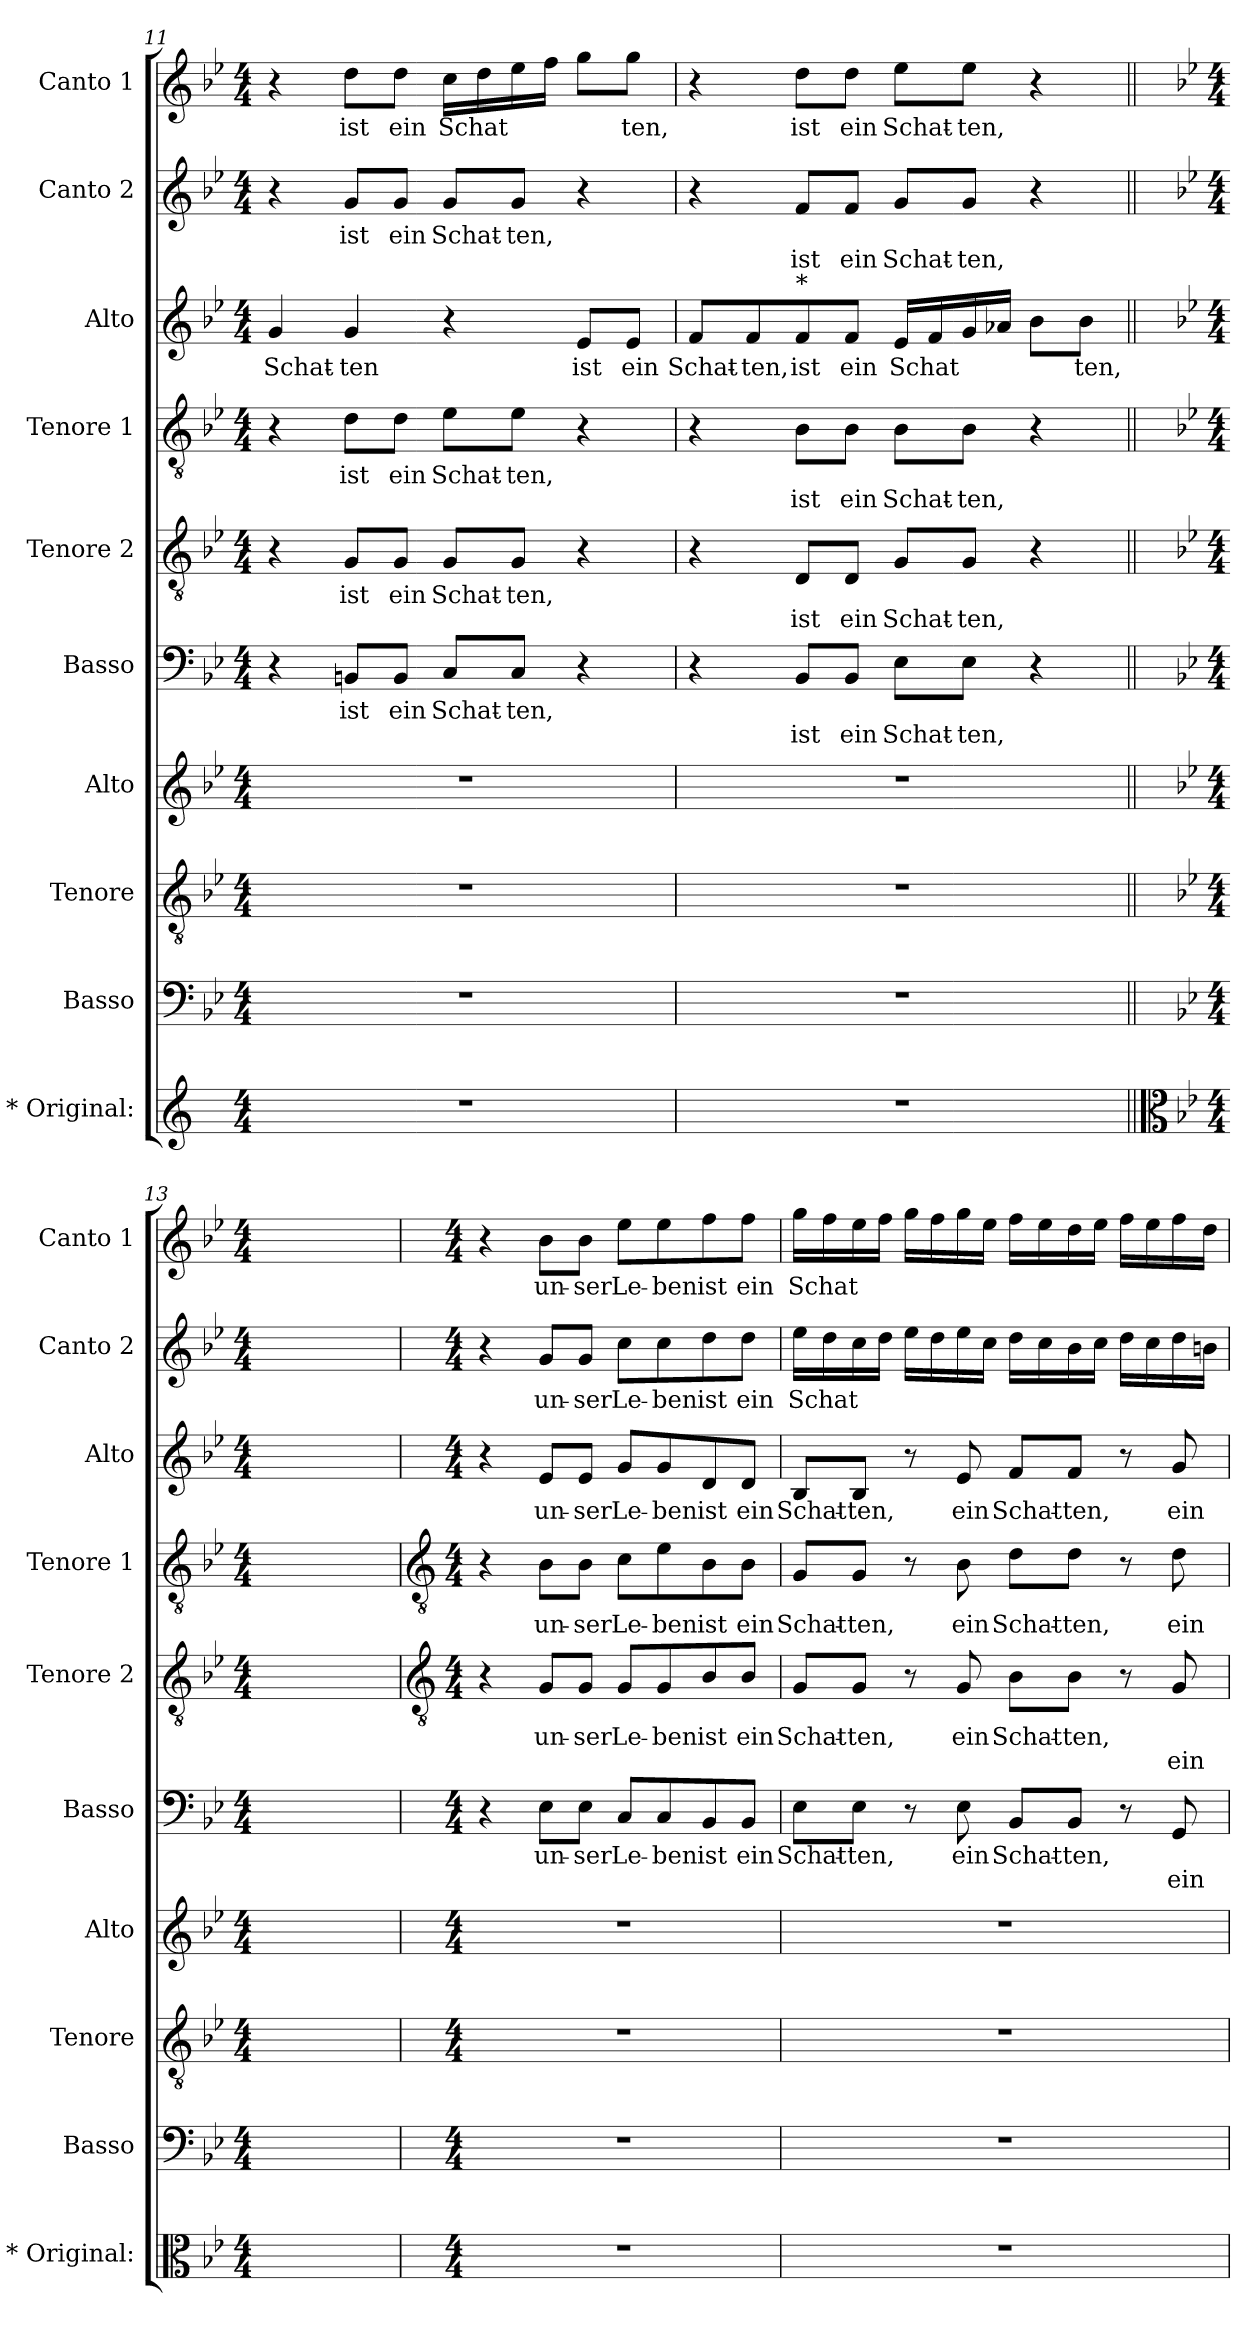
**kern	**kern	**kern	**kern	**kern	**text	**text	**kern	**text	**text	**kern	**text	**text	**kern	**text	**kern	**text	**text	**kern	**text
*part10	*part9	*part8	*part7	*part6	*part6	*part6	*part5	*part5	*part5	*part4	*part4	*part4	*part3	*part3	*part2	*part2	*part2	*part1	*part1
*staff10	*staff9	*staff8	*staff7	*staff6	*staff6	*staff6	*staff5	*staff5	*staff5	*staff4	*staff4	*staff4	*staff3	*staff3	*staff2	*staff2	*staff2	*staff1	*staff1
*I"* Original:	*I"Basso	*I"Tenore	*I"Alto	*I"Basso	*	*	*I"Tenore 2	*	*	*I"Tenore 1	*	*	*I"Alto	*	*I"Canto 2	*	*	*I"Canto 1	*
*I'* Original:	*I'Basso	*I'Tenore	*I'Alto	*I'Basso	*	*	*I'Tenore 2	*	*	*I'Tenore 1	*	*	*I'Alto	*	*I'Canto 2	*	*	*I'Canto 1	*
*clefG2	*clefF4	*clefGv2	*clefG2	*clefF4	*	*	*clefGv2	*	*	*clefGv2	*	*	*clefG2	*	*clefG2	*	*	*clefG2	*
*k[]	*k[b-e-]	*k[b-e-]	*k[b-e-]	*k[b-e-]	*	*	*k[b-e-]	*	*	*k[b-e-]	*	*	*k[b-e-]	*	*k[b-e-]	*	*	*k[b-e-]	*
*	*B-:	*B-:	*B-:	*B-:	*	*	*B-:	*	*	*B-:	*	*	*B-:	*	*B-:	*	*	*B-:	*
*M4/4	*M4/4	*M4/4	*M4/4	*M4/4	*	*	*M4/4	*	*	*M4/4	*	*	*M4/4	*	*M4/4	*	*	*M4/4	*
=11	=11	=11	=11	=11	=11	=11	=11	=11	=11	=11	=11	=11	=11	=11	=11	=11	=11	=11	=11
!	!	!	!	!	!	!	!	!	!	!	!	!	!	!LO:LY:b	!	!	!	!	!
1r	1r	1r	1r	4r	.	.	4r	.	.	4r	.	.	4g/	Schat-	4r	.	.	4r	.
!	!	!	!	!	!LO:LY:b	!	!	!LO:LY:b	!	!	!LO:LY:b	!	!	!LO:LY:b	!	!LO:LY:b	!	!	!LO:LY:b
.	.	.	.	8BBn/L	ist	.	8G/L	ist	.	8d\L	ist	.	4g/	-ten	8g/L	ist	.	8dd\L	ist
!	!	!	!	!	!LO:LY:b	!	!	!LO:LY:b	!	!	!LO:LY:b	!	!	!	!	!LO:LY:b	!	!	!LO:LY:b
.	.	.	.	8BB/J	ein	.	8G/J	ein	.	8d\J	ein	.	.	.	8g/J	ein	.	8dd\J	ein
!	!	!	!	!	!LO:LY:b	!	!	!LO:LY:b	!	!	!LO:LY:b	!	!	!	!	!LO:LY:b	!	!	!LO:LY:b
.	.	.	.	8C/L	Schat-	.	8G/L	Schat-	.	8e-\L	Schat-	.	4r	.	8g/L	Schat-	.	16cc\LL	Schat
.	.	.	.	.	.	.	.	.	.	.	.	.	.	.	.	.	.	16dd\	.
!	!	!	!	!	!LO:LY:b	!	!	!LO:LY:b	!	!	!LO:LY:b	!	!	!	!	!LO:LY:b	!	!	!
.	.	.	.	8C/J	-ten,	.	8G/J	-ten,	.	8e-\J	-ten,	.	.	.	8g/J	-ten,	.	16ee-\	.
.	.	.	.	.	.	.	.	.	.	.	.	.	.	.	.	.	.	16ff\JJ	.
!	!	!	!	!	!	!	!	!	!	!	!	!	!	!LO:LY:b	!	!	!	!	!
.	.	.	.	4r	.	.	4r	.	.	4r	.	.	8e-/L	ist	4r	.	.	8gg\L	.
!	!	!	!	!	!	!	!	!	!	!	!	!	!	!LO:LY:b	!	!	!	!	!LO:LY:b
.	.	.	.	.	.	.	.	.	.	.	.	.	8e-/J	ein	.	.	.	8gg\J	ten,
!!LO:PB:g=z
=12	=12	=12	=12	=12	=12	=12	=12	=12	=12	=12	=12	=12	=12	=12	=12	=12	=12	=12	=12
!	!	!	!	!	!	!	!	!	!	!	!	!	!	!LO:LY:b	!	!	!	!	!
1r	1r	1r	1r	4r	.	.	4r	.	.	4r	.	.	8f/L	Schat-	4r	.	.	4r	.
!	!	!	!	!	!	!	!	!	!	!	!	!	!	!LO:LY:b	!	!	!	!	!
.	.	.	.	.	.	.	.	.	.	.	.	.	8f/	-ten,	.	.	.	.	.
!	!	!	!	!	!	!	!	!	!	!	!	!	!LO:TX:a:t=*	!	!	!	!	!	!
!	!	!	!	!	!	!LO:LY:b	!	!	!LO:LY:b	!	!	!LO:LY:b	!	!LO:LY:b	!	!	!LO:LY:b	!	!LO:LY:b
.	.	.	.	8BB-/L	.	ist	8D/L	.	ist	8B-\L	.	ist	8f/	ist	8f/L	.	ist	8dd\L	ist
!	!	!	!	!	!	!LO:LY:b	!	!	!LO:LY:b	!	!	!LO:LY:b	!	!LO:LY:b	!	!	!LO:LY:b	!	!LO:LY:b
.	.	.	.	8BB-/J	.	ein	8D/J	.	ein	8B-\J	.	ein	8f/J	ein	8f/J	.	ein	8dd\J	ein
!	!	!	!	!	!	!LO:LY:b	!	!	!LO:LY:b	!	!	!LO:LY:b	!	!LO:LY:b	!	!	!LO:LY:b	!	!LO:LY:b
.	.	.	.	8E-\L	.	Schat-	8G/L	.	Schat-	8B-\L	.	Schat-	16e-/LL	Schat	8g/L	.	Schat-	8ee-\L	Schat-
.	.	.	.	.	.	.	.	.	.	.	.	.	16f/	.	.	.	.	.	.
!	!	!	!	!	!	!LO:LY:b	!	!	!LO:LY:b	!	!	!LO:LY:b	!	!	!	!	!LO:LY:b	!	!LO:LY:b
.	.	.	.	8E-\J	.	-ten,	8G/J	.	-ten,	8B-\J	.	-ten,	16g/	.	8g/J	.	-ten,	8ee-\J	-ten,
.	.	.	.	.	.	.	.	.	.	.	.	.	16a-X/JJ	.	.	.	.	.	.
.	.	.	.	4r	.	.	4r	.	.	4r	.	.	8b-\L	.	4r	.	.	4r	.
!	!	!	!	!	!	!	!	!	!	!	!	!	!	!LO:LY:b	!	!	!	!	!
.	.	.	.	.	.	.	.	.	.	.	.	.	8b-\J	ten,	.	.	.	.	.
!!LO:PB:g=z
=13||	=13||	=13||	=13||	=13||	=13||	=13||	=13||	=13||	=13||	=13||	=13||	=13||	=13||	=13||	=13||	=13||	=13||	=13||	=13||
*clefC3	*	*	*	*	*	*	*	*	*	*	*	*	*	*	*	*	*	*	*
*k[b-e-]	*	*	*	*	*	*	*	*	*	*	*	*	*	*	*	*	*	*	*
*B-:	*	*	*	*	*	*	*	*	*	*	*	*	*	*	*	*	*	*	*
*M4/4	*M4/4	*M4/4	*M4/4	*M4/4	*	*	*M4/4	*	*	*M4/4	*	*	*M4/4	*	*M4/4	*	*	*M4/4	*
1ryy	1ryy	1ryy	1ryy	1ryy	.	.	1ryy	.	.	1ryy	.	.	1ryy	.	1ryy	.	.	1ryy	.
!!LO:PB:g=z
=14	=14	=14	=14	=14	=14	=14	=14	=14	=14	=14	=14	=14	=14	=14	=14	=14	=14	=14	=14
*	*	*	*	*	*	*	*clefGv2	*	*	*clefGv2	*	*	*	*	*	*	*	*	*
*M4/4	*M4/4	*M4/4	*M4/4	*M4/4	*	*	*M4/4	*	*	*M4/4	*	*	*M4/4	*	*M4/4	*	*	*M4/4	*
1r	1r	1r	1r	4r	.	.	4r	.	.	4r	.	.	4r	.	4r	.	.	4r	.
!	!	!	!	!	!LO:LY:b	!	!	!LO:LY:b	!	!	!LO:LY:b	!	!	!LO:LY:b	!	!LO:LY:b	!	!	!LO:LY:b
.	.	.	.	8E-\L	un-	.	8G/L	un-	.	8B-\L	un-	.	8e-/L	un-	8g/L	un-	.	8b-\L	un-
!	!	!	!	!	!LO:LY:b	!	!	!LO:LY:b	!	!	!LO:LY:b	!	!	!LO:LY:b	!	!LO:LY:b	!	!	!LO:LY:b
.	.	.	.	8E-\J	-ser	.	8G/J	-ser	.	8B-\J	-ser	.	8e-/J	-ser	8g/J	-ser	.	8b-\J	-ser
!	!	!	!	!	!LO:LY:b	!	!	!LO:LY:b	!	!	!LO:LY:b	!	!	!LO:LY:b	!	!LO:LY:b	!	!	!LO:LY:b
.	.	.	.	8C/L	Le-	.	8G/L	Le-	.	8c\L	Le-	.	8g/L	Le-	8cc\L	Le-	.	8ee-\L	Le-
!	!	!	!	!	!LO:LY:b	!	!	!LO:LY:b	!	!	!LO:LY:b	!	!	!LO:LY:b	!	!LO:LY:b	!	!	!LO:LY:b
.	.	.	.	8C/	-ben	.	8G/	-ben	.	8e-\	-ben	.	8g/	-ben	8cc\	-ben	.	8ee-\	-ben
!	!	!	!	!	!LO:LY:b	!	!	!LO:LY:b	!	!	!LO:LY:b	!	!	!LO:LY:b	!	!LO:LY:b	!	!	!LO:LY:b
.	.	.	.	8BB-/	ist	.	8B-/	ist	.	8B-\	ist	.	8d/	ist	8dd\	ist	.	8ff\	ist
!	!	!	!	!	!LO:LY:b	!	!	!LO:LY:b	!	!	!LO:LY:b	!	!	!LO:LY:b	!	!LO:LY:b	!	!	!LO:LY:b
.	.	.	.	8BB-/J	ein	.	8B-/J	ein	.	8B-\J	ein	.	8d/J	ein	8dd\J	ein	.	8ff\J	ein
=15	=15	=15	=15	=15	=15	=15	=15	=15	=15	=15	=15	=15	=15	=15	=15	=15	=15	=15	=15
!	!	!	!	!	!LO:LY:b	!	!	!LO:LY:b	!	!	!LO:LY:b	!	!	!LO:LY:b	!	!LO:LY:b	!	!	!LO:LY:b
1r	1r	1r	1r	8E-\L	Schat-	.	8G/L	Schat-	.	8G/L	Schat-	.	8B-/L	Schat-	16ee-\LL	Schat	.	16gg\LL	Schat
.	.	.	.	.	.	.	.	.	.	.	.	.	.	.	16dd\	.	.	16ff\	.
!	!	!	!	!	!LO:LY:b	!	!	!LO:LY:b	!	!	!LO:LY:b	!	!	!LO:LY:b	!	!	!	!	!
.	.	.	.	8E-\J	-ten,	.	8G/J	-ten,	.	8G/J	-ten,	.	8B-/J	-ten,	16cc\	.	.	16ee-\	.
.	.	.	.	.	.	.	.	.	.	.	.	.	.	.	16dd\JJ	.	.	16ff\JJ	.
.	.	.	.	8r	.	.	8r	.	.	8r	.	.	8r	.	16ee-\LL	.	.	16gg\LL	.
.	.	.	.	.	.	.	.	.	.	.	.	.	.	.	16dd\	.	.	16ff\	.
!	!	!	!	!	!LO:LY:b	!	!	!LO:LY:b	!	!	!LO:LY:b	!	!	!LO:LY:b	!	!	!	!	!
.	.	.	.	8E-\	ein	.	8G/	ein	.	8B-\	ein	.	8e-/	ein	16ee-\	.	.	16gg\	.
.	.	.	.	.	.	.	.	.	.	.	.	.	.	.	16cc\JJ	.	.	16ee-\JJ	.
!	!	!	!	!	!LO:LY:b	!	!	!LO:LY:b	!	!	!LO:LY:b	!	!	!LO:LY:b	!	!	!	!	!
.	.	.	.	8BB-/L	Schat-	.	8B-\L	Schat-	.	8d\L	Schat-	.	8f/L	Schat-	16dd\LL	.	.	16ff\LL	.
.	.	.	.	.	.	.	.	.	.	.	.	.	.	.	16cc\	.	.	16ee-\	.
!	!	!	!	!	!LO:LY:b	!	!	!LO:LY:b	!	!	!LO:LY:b	!	!	!LO:LY:b	!	!	!	!	!
.	.	.	.	8BB-/J	-ten,	.	8B-\J	-ten,	.	8d\J	-ten,	.	8f/J	-ten,	16b-\	.	.	16dd\	.
.	.	.	.	.	.	.	.	.	.	.	.	.	.	.	16cc\JJ	.	.	16ee-\JJ	.
.	.	.	.	8r	.	.	8r	.	.	8r	.	.	8r	.	16dd\LL	.	.	16ff\LL	.
.	.	.	.	.	.	.	.	.	.	.	.	.	.	.	16cc\	.	.	16ee-\	.
!	!	!	!	!	!	!LO:LY:b	!	!	!LO:LY:b	!	!LO:LY:b	!	!	!LO:LY:b	!	!	!	!	!
.	.	.	.	8GG/	.	ein	8G/	.	ein	8d\	ein	.	8g/	ein	16dd\	.	.	16ff\	.
.	.	.	.	.	.	.	.	.	.	.	.	.	.	.	16bn\JJ	.	.	16dd\JJ	.
=	=	=	=	=	=	=	=	=	=	=	=	=	=	=	=	=	=	=	=
*-	*-	*-	*-	*-	*-	*-	*-	*-	*-	*-	*-	*-	*-	*-	*-	*-	*-	*-	*-
